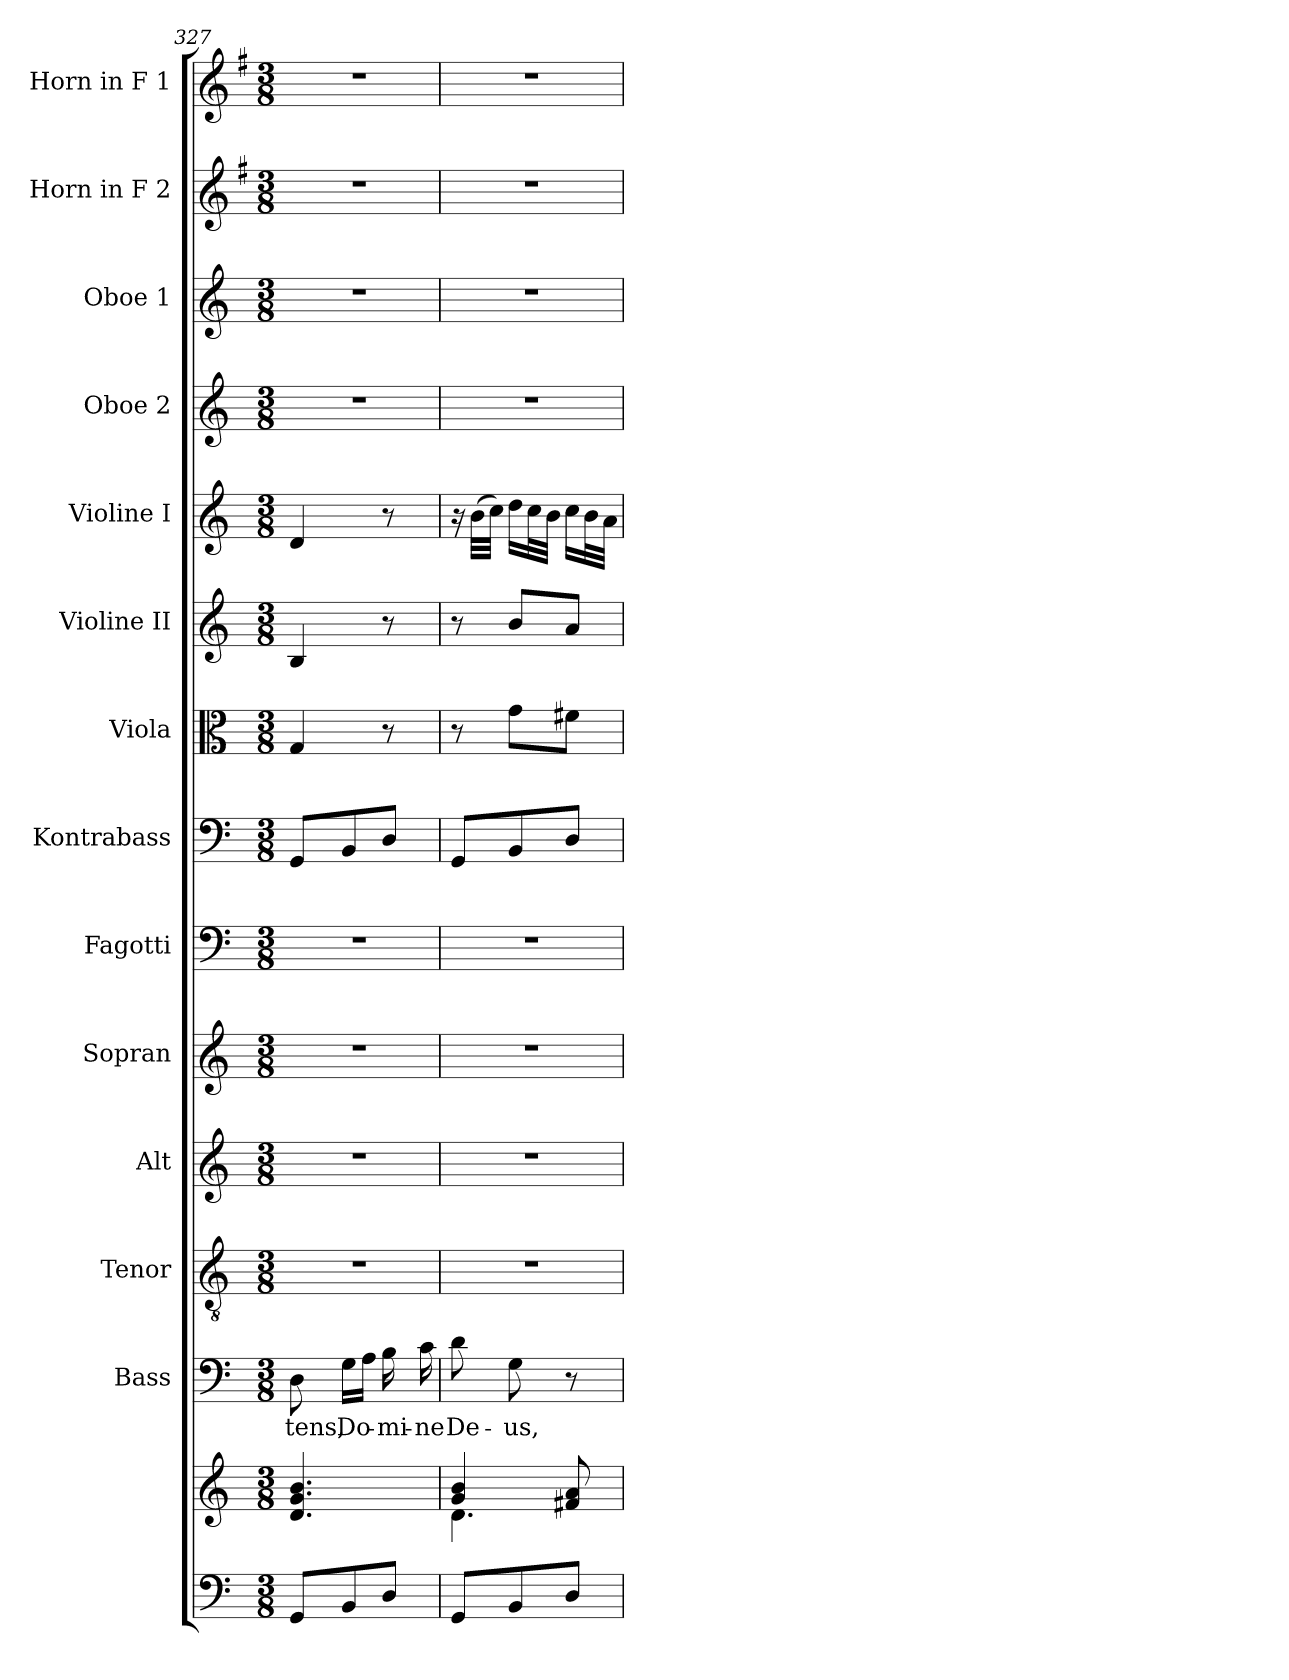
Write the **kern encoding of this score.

**kern	**kern	**kern	**text	**kern	**kern	**kern	**kern	**kern	**kern	**kern	**kern	**kern	**kern	**kern	**kern
*part14	*part14	*part13	*part13	*part12	*part11	*part10	*part9	*part8	*part7	*part6	*part5	*part4	*part3	*part2	*part1
*staff15	*staff14	*staff13	*staff13	*staff12	*staff11	*staff10	*staff9	*staff8	*staff7	*staff6	*staff5	*staff4	*staff3	*staff2	*staff1
*	*	*I"Bass	*	*I"Tenor	*I"Alt	*I"Sopran	*I"Fagotti	*I"Kontrabass	*I"Viola	*I"Violine II	*I"Violine I	*I"Oboe 2	*I"Oboe 1	*I"Horn in F 2	*I"Horn in F 1
*	*	*I'B.	*	*I'T.	*I'A.	*I'S.	*I'Fg.	*I'Kb.	*I'Vla.	*I'Vl. II	*I'Vl. I	*I'Ob. 2	*I'Ob. 1	*	*
*clefF4	*clefG2	*clefF4	*	*clefGv2	*clefG2	*clefG2	*clefF4	*clefF4	*clefC3	*clefG2	*clefG2	*clefG2	*clefG2	*clefG2	*clefG2
*	*	*	*	*	*	*	*	*ITrd7c12	*	*	*	*	*	*ITrd4c7	*ITrd4c7
*k[]	*k[]	*k[]	*	*k[]	*k[]	*k[]	*k[]	*k[]	*k[]	*k[]	*k[]	*k[]	*k[]	*k[]	*k[]
*C:	*C:	*C:	*	*C:	*C:	*C:	*C:	*C:	*C:	*C:	*C:	*C:	*C:	*C:	*C:
*M3/8	*M3/8	*M3/8	*	*M3/8	*M3/8	*M3/8	*M3/8	*M3/8	*M3/8	*M3/8	*M3/8	*M3/8	*M3/8	*M3/8	*M3/8
=327	=327	=327	=327	=327	=327	=327	=327	=327	=327	=327	=327	=327	=327	=327	=327
!	!	!	!LO:LY:b	!	!	!	!	!	!	!	!	!	!	!	!
8GG/L	4.d/ 4.g/ 4.b/	8D\	-tens,	4.r	4.r	4.r	4.r	8GGG/L	4G/	4B/	4d/	4.r	4.r	4.r	4.r
!	!	!	!LO:LY:b	!	!	!	!	!	!	!	!	!	!	!	!
8BB/	.	16G\LL	Do-	.	.	.	.	8BBB/	.	.	.	.	.	.	.
.	.	16A\JJ	.	.	.	.	.	.	.	.	.	.	.	.	.
!	!	!	!LO:LY:b	!	!	!	!	!	!	!	!	!	!	!	!
8D/J	.	16B\	-mi-	.	.	.	.	8DD/J	8r	8r	8r	.	.	.	.
!	!	!	!LO:LY:b	!	!	!	!	!	!	!	!	!	!	!	!
.	.	16c\	-ne	.	.	.	.	.	.	.	.	.	.	.	.
=328	=328	=328	=328	=328	=328	=328	=328	=328	=328	=328	=328	=328	=328	=328	=328
*	*^	*	*	*	*	*	*	*	*	*	*	*	*	*	*
!	!	!	!	!LO:LY:b	!	!	!	!	!	!	!	!	!	!	!	!
8GG/L	4g/ 4b/	4.d\	8d\	De-	4.r	4.r	4.r	4.r	8GGG/L	8r	8r	16r	4.r	4.r	4.r	4.r
.	.	.	.	.	.	.	.	.	.	.	.	(>32b\LLL	.	.	.	.
.	.	.	.	.	.	.	.	.	.	.	.	32cc\JJJ)	.	.	.	.
!	!	!	!	!LO:LY:b	!	!	!	!	!	!	!	!	!	!	!	!
8BB/	.	.	8G\	-us,	.	.	.	.	8BBB/	8g\L	8b/L	16dd\LL	.	.	.	.
.	.	.	.	.	.	.	.	.	.	.	.	32cc\L	.	.	.	.
.	.	.	.	.	.	.	.	.	.	.	.	32b\JJJ	.	.	.	.
8D/J	8f#X/ 8a/	.	8r	.	.	.	.	.	8DD/J	8f#X\J	8a/J	16cc\LL	.	.	.	.
.	.	.	.	.	.	.	.	.	.	.	.	32b\L	.	.	.	.
.	.	.	.	.	.	.	.	.	.	.	.	32a\JJJ	.	.	.	.
*	*v	*v	*	*	*	*	*	*	*	*	*	*	*	*	*	*
=	=	=	=	=	=	=	=	=	=	=	=	=	=	=	=
*-	*-	*-	*-	*-	*-	*-	*-	*-	*-	*-	*-	*-	*-	*-	*-
